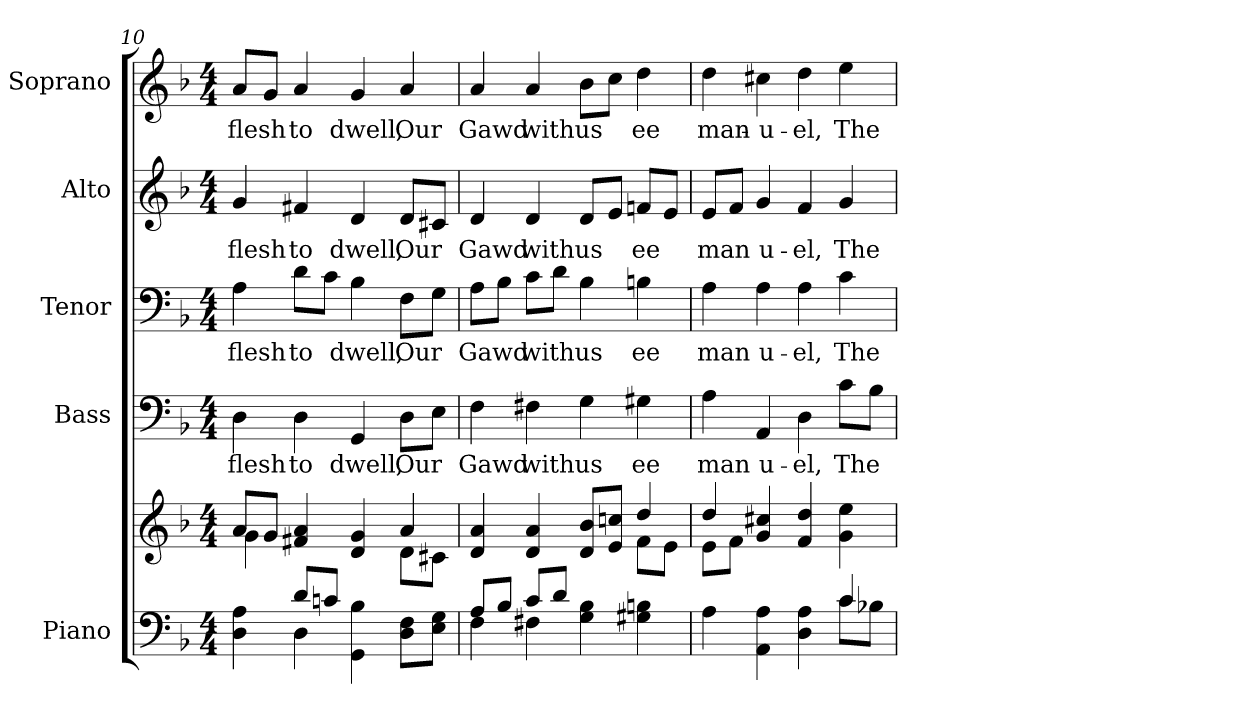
**kern	**kern	**kern	**text	**kern	**text	**kern	**text	**kern	**text
*part5	*part5	*part4	*part4	*part3	*part3	*part2	*part2	*part1	*part1
*staff6	*staff5	*staff4	*staff4	*staff3	*staff3	*staff2	*staff2	*staff1	*staff1
*I"Piano	*	*I"Bass	*	*I"Tenor	*	*I"Alto	*	*I"Soprano	*
*I'Pno.	*	*I'B.	*	*I'T.	*	*I'A.	*	*I'S.	*
*clefF4	*clefG2	*clefF4	*	*clefF4	*	*clefG2	*	*clefG2	*
*k[b-]	*k[b-]	*k[b-]	*	*k[b-]	*	*k[b-]	*	*k[b-]	*
*F:	*F:	*F:	*	*F:	*	*F:	*	*F:	*
*M4/4	*M4/4	*M4/4	*	*M4/4	*	*M4/4	*	*M4/4	*
=10	=10	=10	=10	=10	=10	=10	=10	=10	=10
*^	*^	*	*	*	*	*	*	*	*
!	!	!	!	!	!LO:LY:b:color=#000000	!	!	!	!	!	!
!	!	!	!	!	!	!	!LO:LY:b:color=#000000	!	!	!	!
!	!	!	!	!	!	!	!	!	!LO:LY:b:color=#000000	!	!
!	!	!	!	!	!	!	!	!	!	!	!LO:LY:b:color=#000000
4Di\ 4Ai	4ryy	8ai/L	4gi\	4Di\	flesh	4Ai\	flesh	4gi/	flesh	8ai/L	flesh
.	.	8gi/J	.	.	.	.	.	.	.	8gi/J	.
!	!	!	!	!	!LO:LY:b:color=#000000	!	!	!	!	!	!
!	!	!	!	!	!	!	!LO:LY:b:color=#000000	!	!	!	!
!	!	!	!	!	!	!	!	!	!LO:LY:b:color=#000000	!	!
!	!	!	!	!	!	!	!	!	!	!	!LO:LY:b:color=#000000
8di/L	4Di\	4f#Xi/ 4ai	4ryy	4Di\	to	8di\L	to	4f#Xi/	to	4ai/	to
8cni/J	.	.	.	.	.	8ci\J	.	.	.	.	.
!	!	!	!	!	!LO:LY:b:color=#000000	!	!	!	!	!	!
!	!	!	!	!	!	!	!LO:LY:b:color=#000000	!	!	!	!
!	!	!	!	!	!	!	!	!	!LO:LY:b:color=#000000	!	!
!	!	!	!	!	!	!	!	!	!	!	!LO:LY:b:color=#000000
4GGi\ 4B-i	2ryy	4di/ 4gi	4ryy	4GGi/	dwell,	4B-i\	dwell,	4di/	dwell,	4gi/	dwell,
!	!	!	!	!	!LO:LY:b:color=#000000	!	!	!	!	!	!
!	!	!	!	!	!	!	!LO:LY:b:color=#000000	!	!	!	!
!	!	!	!	!	!	!	!	!	!LO:LY:b:color=#000000	!	!
!	!	!	!	!	!	!	!	!	!	!	!LO:LY:b:color=#000000
8Di\ 8FiL	.	4ai/	8di\L	8Di\L	Our	8Fi\L	Our	8di/L	Our	4ai/	Our
8Ei\ 8GiJ	.	.	8c#Xi\J	8Ei\J	.	8Gi\J	.	8c#Xi/J	.	.	.
!!LO:PB:g=z
=11	=11	=11	=11	=11	=11	=11	=11	=11	=11	=11	=11
!	!	!	!	!	!LO:LY:b:color=#000000	!	!	!	!	!	!
!	!	!	!	!	!	!	!LO:LY:b:color=#000000	!	!	!	!
!	!	!	!	!	!	!	!	!	!LO:LY:b:color=#000000	!	!
!	!	!	!	!	!	!	!	!	!	!	!LO:LY:b:color=#000000
8Ai/L	4Fi\	4di/ 4ai	2ryy	4Fi\	Gawd	8Ai\L	Gawd	4di/	Gawd	4ai/	Gawd
8B-i/J	.	.	.	.	.	8B-i\J	.	.	.	.	.
!	!	!	!	!	!LO:LY:b:color=#000000	!	!	!	!	!	!
!	!	!	!	!	!	!	!LO:LY:b:color=#000000	!	!	!	!
!	!	!	!	!	!	!	!	!	!LO:LY:b:color=#000000	!	!
!	!	!	!	!	!	!	!	!	!	!	!LO:LY:b:color=#000000
8ci/L	4F#Xi\	4di/ 4ai	.	4F#Xi\	with	8ci\L	with	4di/	with	4ai/	with
8di/J	.	.	.	.	.	8di\J	.	.	.	.	.
!	!	!	!	!	!LO:LY:b:color=#000000	!	!	!	!	!	!
!	!	!	!	!	!	!	!LO:LY:b:color=#000000	!	!	!	!
!	!	!	!	!	!	!	!	!	!LO:LY:b:color=#000000	!	!
!	!	!	!	!	!	!	!	!	!	!	!LO:LY:b:color=#000000
4Gi\ 4B-i	2ryy	8di/ 8b-iL	4ryy	4Gi\	us	4B-i\	us	8di/L	us	8b-i\L	us
.	.	8ei/ 8ccniJ	.	.	.	.	.	8ei/J	.	8cci\J	.
!	!	!	!	!	!LO:LY:b:color=#000000	!	!	!	!	!	!
!	!	!	!	!	!	!	!LO:LY:b:color=#000000	!	!	!	!
!	!	!	!	!	!	!	!	!	!LO:LY:b:color=#000000	!	!
!	!	!	!	!	!	!	!	!	!	!	!LO:LY:b:color=#000000
4G#Xi\ 4Bni	.	4ddi/	8fi\L	4G#Xi\	ee	4Bni\	ee	8fni/L	ee	4ddi\	ee
.	.	.	8ei\J	.	.	.	.	8ei/J	.	.	.
=12	=12	=12	=12	=12	=12	=12	=12	=12	=12	=12	=12
!	!	!	!	!	!LO:LY:b:color=#000000	!	!	!	!	!	!
!	!	!	!	!	!	!	!LO:LY:b:color=#000000	!	!	!	!
!	!	!	!	!	!	!	!	!	!LO:LY:b:color=#000000	!	!
!	!	!	!	!	!	!	!	!	!	!	!LO:LY:b:color=#000000
4Ai\	2ryy	4ddi/	8ei\L	4Ai\	man	4Ai\	man	8ei/L	man	4ddi\	man-
.	.	.	8fi\J	.	.	.	.	8fi/J	.	.	.
!	!	!	!	!	!LO:LY:b:color=#000000	!	!	!	!	!	!
!	!	!	!	!	!	!	!LO:LY:b:color=#000000	!	!	!	!
!	!	!	!	!	!	!	!	!	!LO:LY:b:color=#000000	!	!
!	!	!	!	!	!	!	!	!	!	!	!LO:LY:b:color=#000000
4AAi\ 4Ai	.	4gi/ 4cc#Xi	4ryy	4AAi/	u-	4Ai\	u-	4gi/	u-	4cc#Xi\	-u-
!	!	!	!	!	!LO:LY:b:color=#000000	!	!	!	!	!	!
!	!	!	!	!	!	!	!LO:LY:b:color=#000000	!	!	!	!
!	!	!	!	!	!	!	!	!	!LO:LY:b:color=#000000	!	!
!	!	!	!	!	!	!	!	!	!	!	!LO:LY:b:color=#000000
4Di\ 4Ai	4ryy	4fi/ 4ddi	2ryy	4Di\	-el,	4Ai\	-el,	4fi/	-el,	4ddi\	-el,
!	!	!	!	!	!LO:LY:b:color=#000000	!	!	!	!	!	!
!	!	!	!	!	!	!	!LO:LY:b:color=#000000	!	!	!	!
!	!	!	!	!	!	!	!	!	!LO:LY:b:color=#000000	!	!
!	!	!	!	!	!	!	!	!	!	!	!LO:LY:b:color=#000000
4ci/	8ci\L	4gi\ 4eei	.	8ci\L	The	4ci\	The	4gi/	The	4eei\	The
.	8B-Xi\J	.	.	8B-i\J	.	.	.	.	.	.	.
*v	*v	*	*	*	*	*	*	*	*	*	*
*	*v	*v	*	*	*	*	*	*	*	*
=	=	=	=	=	=	=	=	=	=
*-	*-	*-	*-	*-	*-	*-	*-	*-	*-
